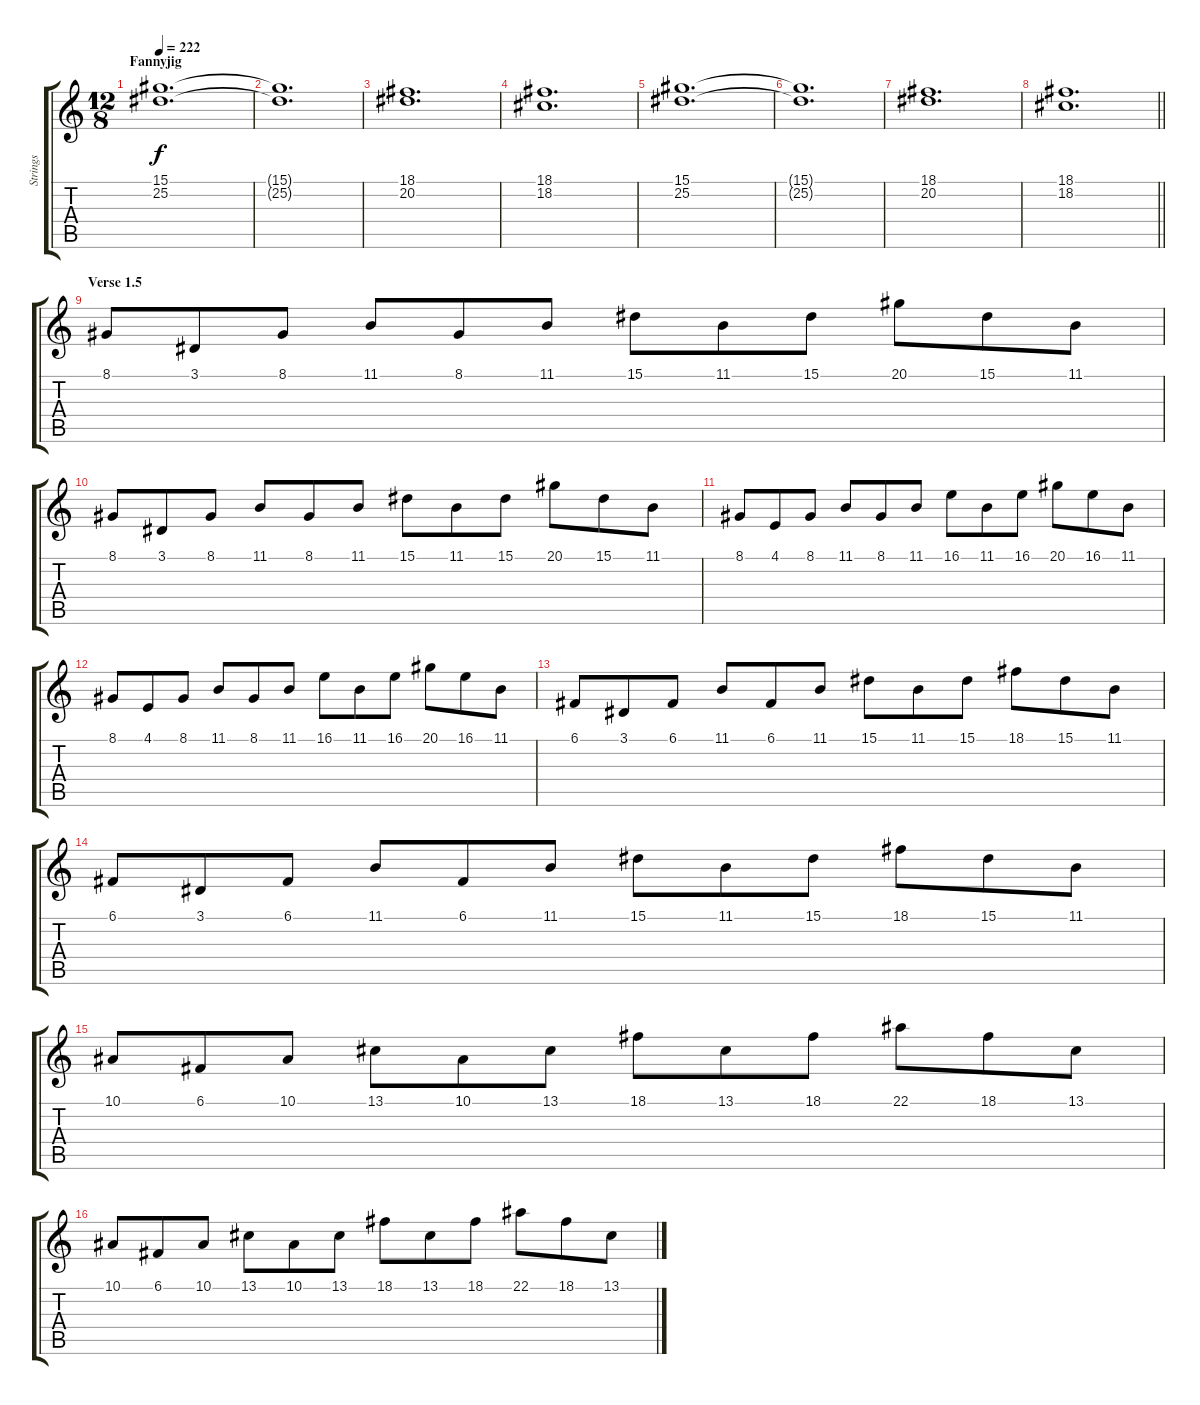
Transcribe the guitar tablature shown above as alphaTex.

\track ("Strings" "Strings") {instrument stringensemble1}
\staff {score tabs}
\tuning (C4 G3 Eb3 Bb2 F2 C2) {hide}
\ts (12 8)
\section ("" "Fannyjig")
\tempo 222
\clef g2
\ks c
(15.1 25.2).1{d dy f} |
(15.1{t} 25.2{t}).1{d} |
(18.1 20.2).1{d} |
(18.1 18.2).1{d} |
(15.1 25.2).1{d} |
(15.1{t} 25.2{t}).1{d} |
(18.1 20.2).1{d} |
\barLineRight lightlight
(18.1 18.2).1{d} |
\section ("" "Verse 1.5")
8.1.8 3.1.8 8.1.8 11.1.8 8.1.8 11.1.8 15.1.8 11.1.8 15.1.8 20.1.8 15.1.8 11.1.8 |
8.1.8 3.1.8 8.1.8 11.1.8 8.1.8 11.1.8 15.1.8 11.1.8 15.1.8 20.1.8 15.1.8 11.1.8 |
8.1.8 4.1.8 8.1.8 11.1.8 8.1.8 11.1.8 16.1.8 11.1.8 16.1.8 20.1.8 16.1.8 11.1.8 |
8.1.8 4.1.8 8.1.8 11.1.8 8.1.8 11.1.8 16.1.8 11.1.8 16.1.8 20.1.8 16.1.8 11.1.8 |
6.1.8 3.1.8 6.1.8 11.1.8 6.1.8 11.1.8 15.1.8 11.1.8 15.1.8 18.1.8 15.1.8 11.1.8 |
6.1.8 3.1.8 6.1.8 11.1.8 6.1.8 11.1.8 15.1.8 11.1.8 15.1.8 18.1.8 15.1.8 11.1.8 |
10.1.8 6.1.8 10.1.8 13.1.8 10.1.8 13.1.8 18.1.8 13.1.8 18.1.8 22.1.8 18.1.8 13.1.8 |
10.1.8 6.1.8 10.1.8 13.1.8 10.1.8 13.1.8 18.1.8 13.1.8 18.1.8 22.1.8 18.1.8 13.1.8
